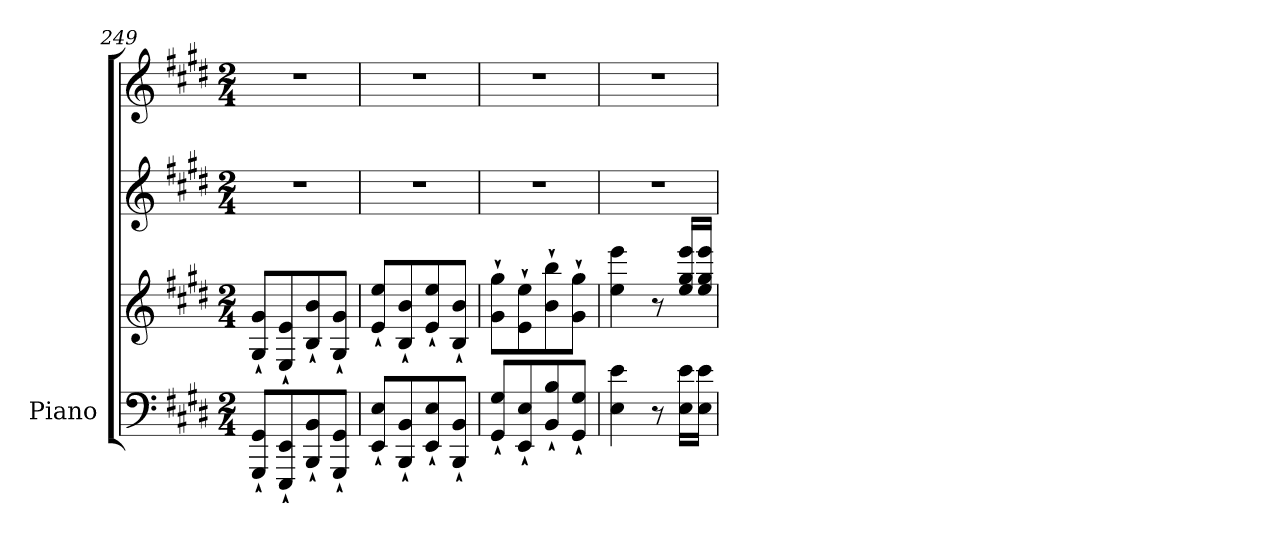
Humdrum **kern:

**kern	**kern	**kern	**kern
*part1	*part1	*part1	*part1
*staff4	*staff3	*staff2	*staff1
*I"Piano	*	*	*
*I'Pno.	*	*	*
*clefF4	*clefG2	*clefG2	*clefG2
*k[f#c#g#d#]	*k[f#c#g#d#]	*k[f#c#g#d#]	*k[f#c#g#d#]
*M2/4	*M2/4	*M2/4	*M2/4
=249	=249	=249	=249
8GGG#/` 8GG#/`L	8G#/` 8g#/`L	2r	2r
8EEE/` 8EE/`	8E/` 8e/`	.	.
8BBB/` 8BB/`	8B/` 8b/`	.	.
8GGG#/` 8GG#/`J	8G#/` 8g#/`J	.	.
!!LO:LB:g=z
=250	=250	=250	=250
8EE/` 8E/`L	8e/` 8ee/`L	2r	2r
8BBB/` 8BB/`	8B/` 8b/`	.	.
8EE/` 8E/`	8e/` 8ee/`	.	.
8BBB/` 8BB/`J	8B/` 8b/`J	.	.
=251	=251	=251	=251
8GG#/` 8G#/`L	8g#\` 8gg#\`L	2r	2r
8EE/` 8E/`	8e\` 8ee\`	.	.
8BB/` 8B/`	8b\` 8bb\`	.	.
8GG#/` 8G#/`J	8g#\` 8gg#\`J	.	.
=252	=252	=252	=252
4E\ 4e\	4ee\ 4eee\	2r	2r
8r	8r	.	.
16E\ 16e\LL	16ee/ 16gg#/ 16eee/LL	.	.
16E\ 16e\JJ	16ee/ 16gg#/ 16eee/JJ	.	.
=	=	=	=
*-	*-	*-	*-
